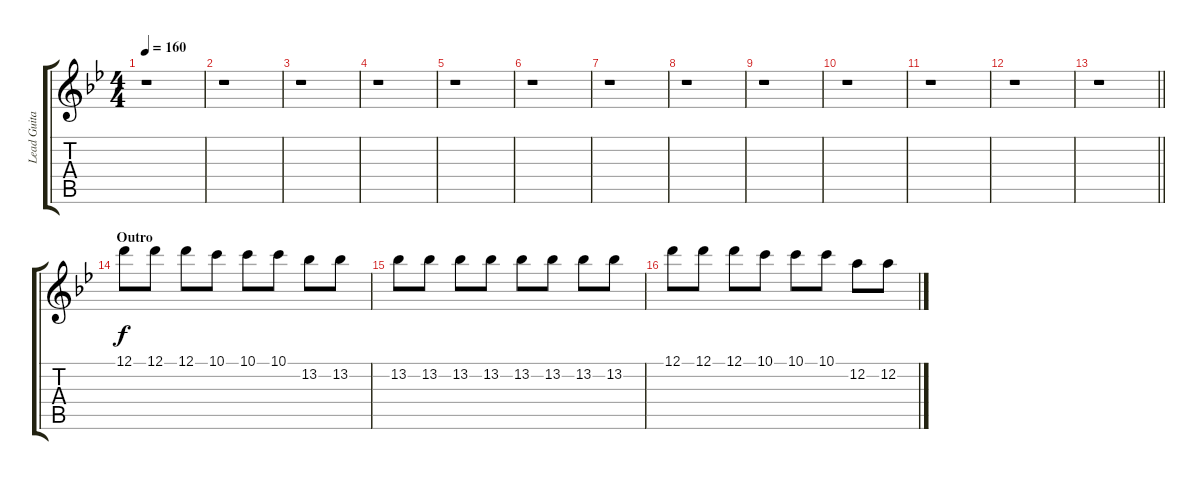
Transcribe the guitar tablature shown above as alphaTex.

\track ("Lead Guitar 1" "Lead Guita") {instrument overdrivenguitar}
\staff {score tabs}
\tuning (D4 A3 F3 C3 G2 C2) {hide}
\ts (4 4)
\tempo 160
\clef g2
\ks gminor
r.1{dy f} |
r.1 |
r.1 |
r.1 |
r.1 |
r.1 |
r.1 |
r.1 |
r.1 |
r.1 |
r.1 |
r.1 |
\barLineRight lightlight
r.1 |
\section ("" "Outro")
12.1.8 12.1.8 12.1.8 10.1.8 10.1.8 10.1.8 13.2.8 13.2.8 |
13.2.8 13.2.8 13.2.8 13.2.8 13.2.8 13.2.8 13.2.8 13.2.8 |
12.1.8 12.1.8 12.1.8 10.1.8 10.1.8 10.1.8 12.2.8 12.2.8
